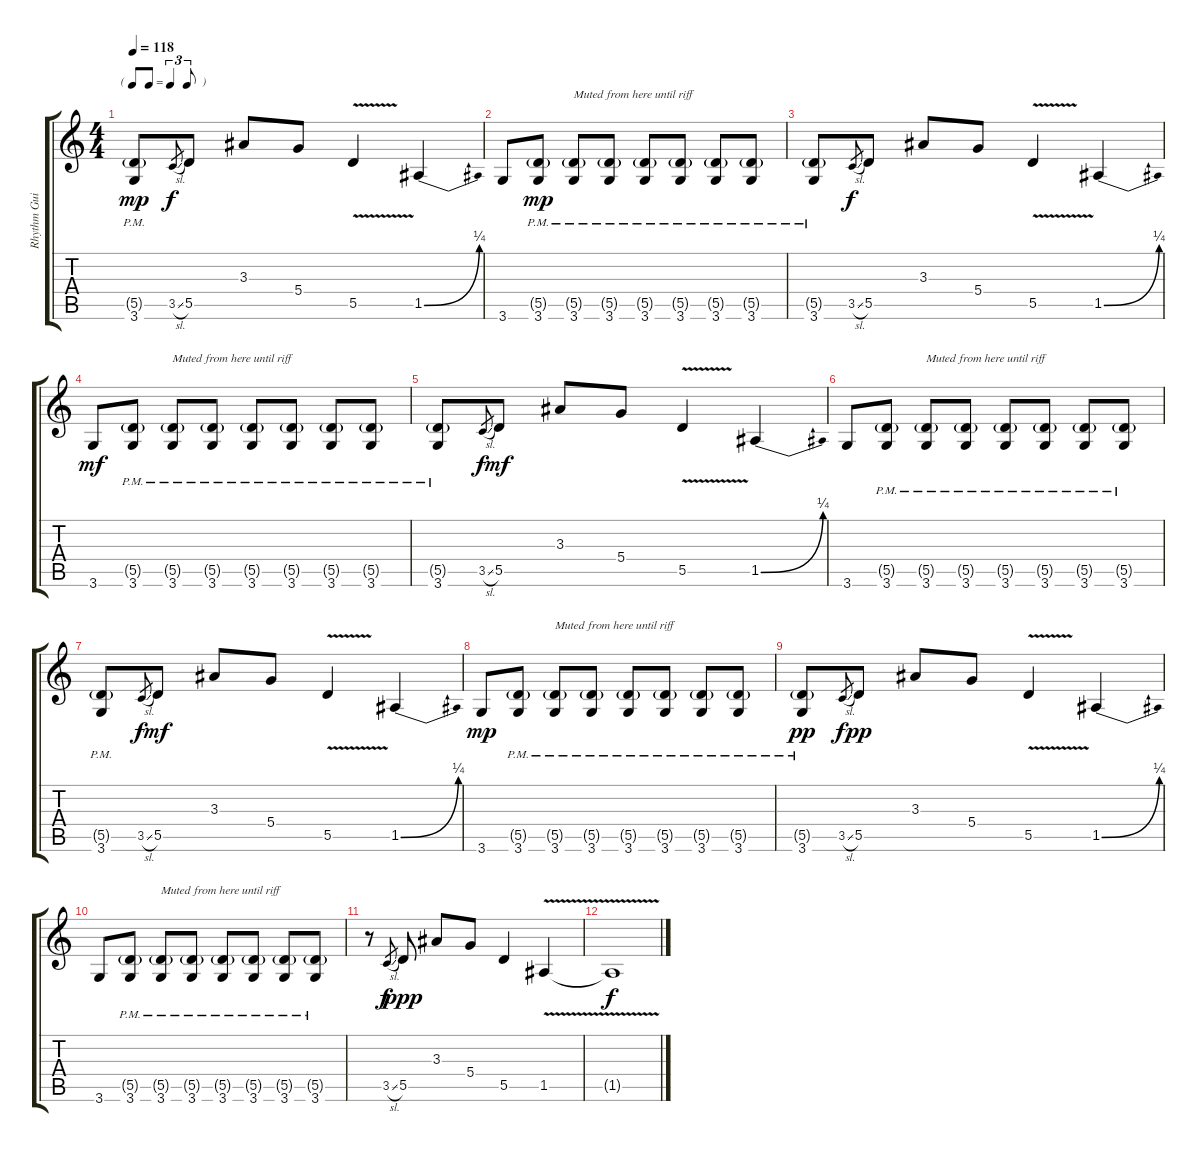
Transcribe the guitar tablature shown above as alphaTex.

\track ("Rhythm Guitar" "Rhythm Gui") {instrument overdrivenguitar}
\staff {score tabs}
\tuning (E4 B3 G3 D3 A2 E2) {hide}
\ts (4 4)
\tf triplet8th
\tempo 118
\clef g2
\ks c
(5.5{g pm} 3.6{pm}).8{dy mp} 3.5{sl}.8{gr dy f} 5.5.8 3.3.8 5.4.8 5.5{v}.4 1.5{be (bend 0 0 60 1)}.4 |
3.6.8 (5.5{g pm} 3.6{pm}).8{dy mp} (5.5{g pm} 3.6{pm}).8{txt "Muted from here until riff"} (5.5{g pm} 3.6{pm}).8 (5.5{g pm} 3.6{pm}).8 (5.5{g pm} 3.6{pm}).8 (5.5{g pm} 3.6{pm}).8 (5.5{g pm} 3.6{pm}).8 |
(5.5{g pm} 3.6{pm}).8 3.5{sl}.8{gr dy f} 5.5.8 3.3.8 5.4.8 5.5{v}.4 1.5{be (bend 0 0 60 1)}.4 |
3.6.8{dy mf} (5.5{g pm} 3.6{pm}).8 (5.5{g pm} 3.6{pm}).8{txt "Muted from here until riff"} (5.5{g pm} 3.6{pm}).8 (5.5{g pm} 3.6{pm}).8 (5.5{g pm} 3.6{pm}).8 (5.5{g pm} 3.6{pm}).8 (5.5{g pm} 3.6{pm}).8 |
(5.5{g pm} 3.6{pm}).8 3.5{sl}.8{gr dy f} 5.5.8{dy mf} 3.3.8 5.4.8 5.5{v}.4 1.5{be (bend 0 0 60 1)}.4 |
3.6.8 (5.5{g pm} 3.6{pm}).8 (5.5{g pm} 3.6{pm}).8{txt "Muted from here until riff"} (5.5{g pm} 3.6{pm}).8 (5.5{g pm} 3.6{pm}).8 (5.5{g pm} 3.6{pm}).8 (5.5{g pm} 3.6{pm}).8 (5.5{g pm} 3.6{pm}).8 |
(5.5{g pm} 3.6{pm}).8 3.5{sl}.8{gr dy f} 5.5.8{dy mf} 3.3.8 5.4.8 5.5{v}.4 1.5{be (bend 0 0 60 1)}.4 |
3.6.8{dy mp} (5.5{g pm} 3.6{pm}).8 (5.5{g pm} 3.6{pm}).8{txt "Muted from here until riff"} (5.5{g pm} 3.6{pm}).8 (5.5{g pm} 3.6{pm}).8 (5.5{g pm} 3.6{pm}).8 (5.5{g pm} 3.6{pm}).8 (5.5{g pm} 3.6{pm}).8 |
(5.5{g pm} 3.6{pm}).8{dy pp} 3.5{sl}.8{gr dy f} 5.5.8{dy pp} 3.3.8 5.4.8 5.5{v}.4 1.5{be (bend 0 0 60 1)}.4 |
3.6.8 (5.5{g pm} 3.6{pm}).8 (5.5{g pm} 3.6{pm}).8{txt "Muted from here until riff"} (5.5{g pm} 3.6{pm}).8 (5.5{g pm} 3.6{pm}).8 (5.5{g pm} 3.6{pm}).8 (5.5{g pm} 3.6{pm}).8 (5.5{g pm} 3.6{pm}).8 |
r.8 3.5{sl}.8{gr dy f} 5.5.8{dy ppp} 3.3.8 5.4.8 5.5.4 1.5{v}.4 |
1.5{t}.1{dy f}
